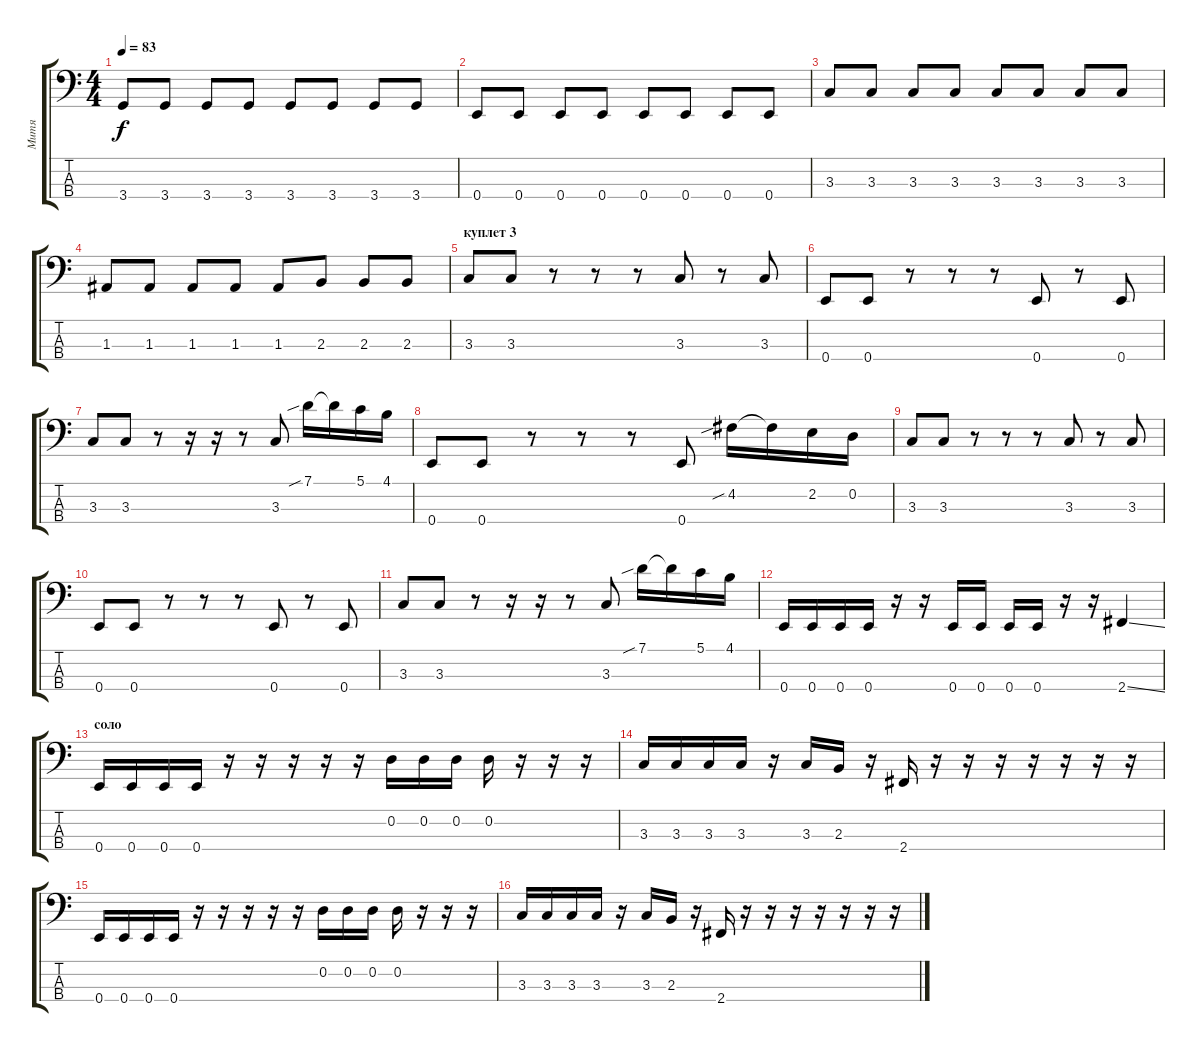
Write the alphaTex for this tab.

\track ("Митя" "Митя") {instrument electricbasspick}
\staff {score tabs}
\tuning (G2 D2 A1 E1) {hide}
\ts (4 4)
\tempo 83
\clef f4
\ks c
3.4.8{dy f} 3.4.8 3.4.8 3.4.8 3.4.8 3.4.8 3.4.8 3.4.8 |
0.4.8 0.4.8 0.4.8 0.4.8 0.4.8 0.4.8 0.4.8 0.4.8 |
3.3.8 3.3.8 3.3.8 3.3.8 3.3.8 3.3.8 3.3.8 3.3.8 |
1.3.8 1.3.8 1.3.8 1.3.8 1.3.8 2.3.8 2.3.8 2.3.8 |
\section ("" "куплет 3")
3.3.8 3.3.8 r.8 r.8 r.8 3.3.8 r.8 3.3.8 |
0.4.8 0.4.8 r.8 r.8 r.8 0.4.8 r.8 0.4.8 |
3.3.8 3.3.8 r.8 r.16 r.16 r.8 3.3.8 7.1{sib}.16 7.1{t}.16 5.1.16 4.1.16 |
0.4.8 0.4.8 r.8 r.8 r.8 0.4.8 4.2{sib}.16 4.2{t}.16 2.2.16 0.2.16 |
3.3.8 3.3.8 r.8 r.8 r.8 3.3.8 r.8 3.3.8 |
0.4.8 0.4.8 r.8 r.8 r.8 0.4.8 r.8 0.4.8 |
3.3.8 3.3.8 r.8 r.16 r.16 r.8 3.3.8 7.1{sib}.16 7.1{t}.16 5.1.16 4.1.16 |
0.4.16 0.4.16 0.4.16 0.4.16 r.16 r.16 0.4.16 0.4.16 0.4.16 0.4.16 r.16 r.16 2.4{ss}.4 |
\section ("" "соло")
0.4.16 0.4.16 0.4.16 0.4.16 r.16 r.16 r.16 r.16 r.16 0.2.16 0.2.16 0.2.16 0.2.16 r.16 r.16 r.16 |
3.3.16 3.3.16 3.3.16 3.3.16 r.16 3.3.16 2.3.16 r.16 2.4.16 r.16 r.16 r.16 r.16 r.16 r.16 r.16 |
0.4.16 0.4.16 0.4.16 0.4.16 r.16 r.16 r.16 r.16 r.16 0.2.16 0.2.16 0.2.16 0.2.16 r.16 r.16 r.16 |
3.3.16 3.3.16 3.3.16 3.3.16 r.16 3.3.16 2.3.16 r.16 2.4.16 r.16 r.16 r.16 r.16 r.16 r.16 r.16
